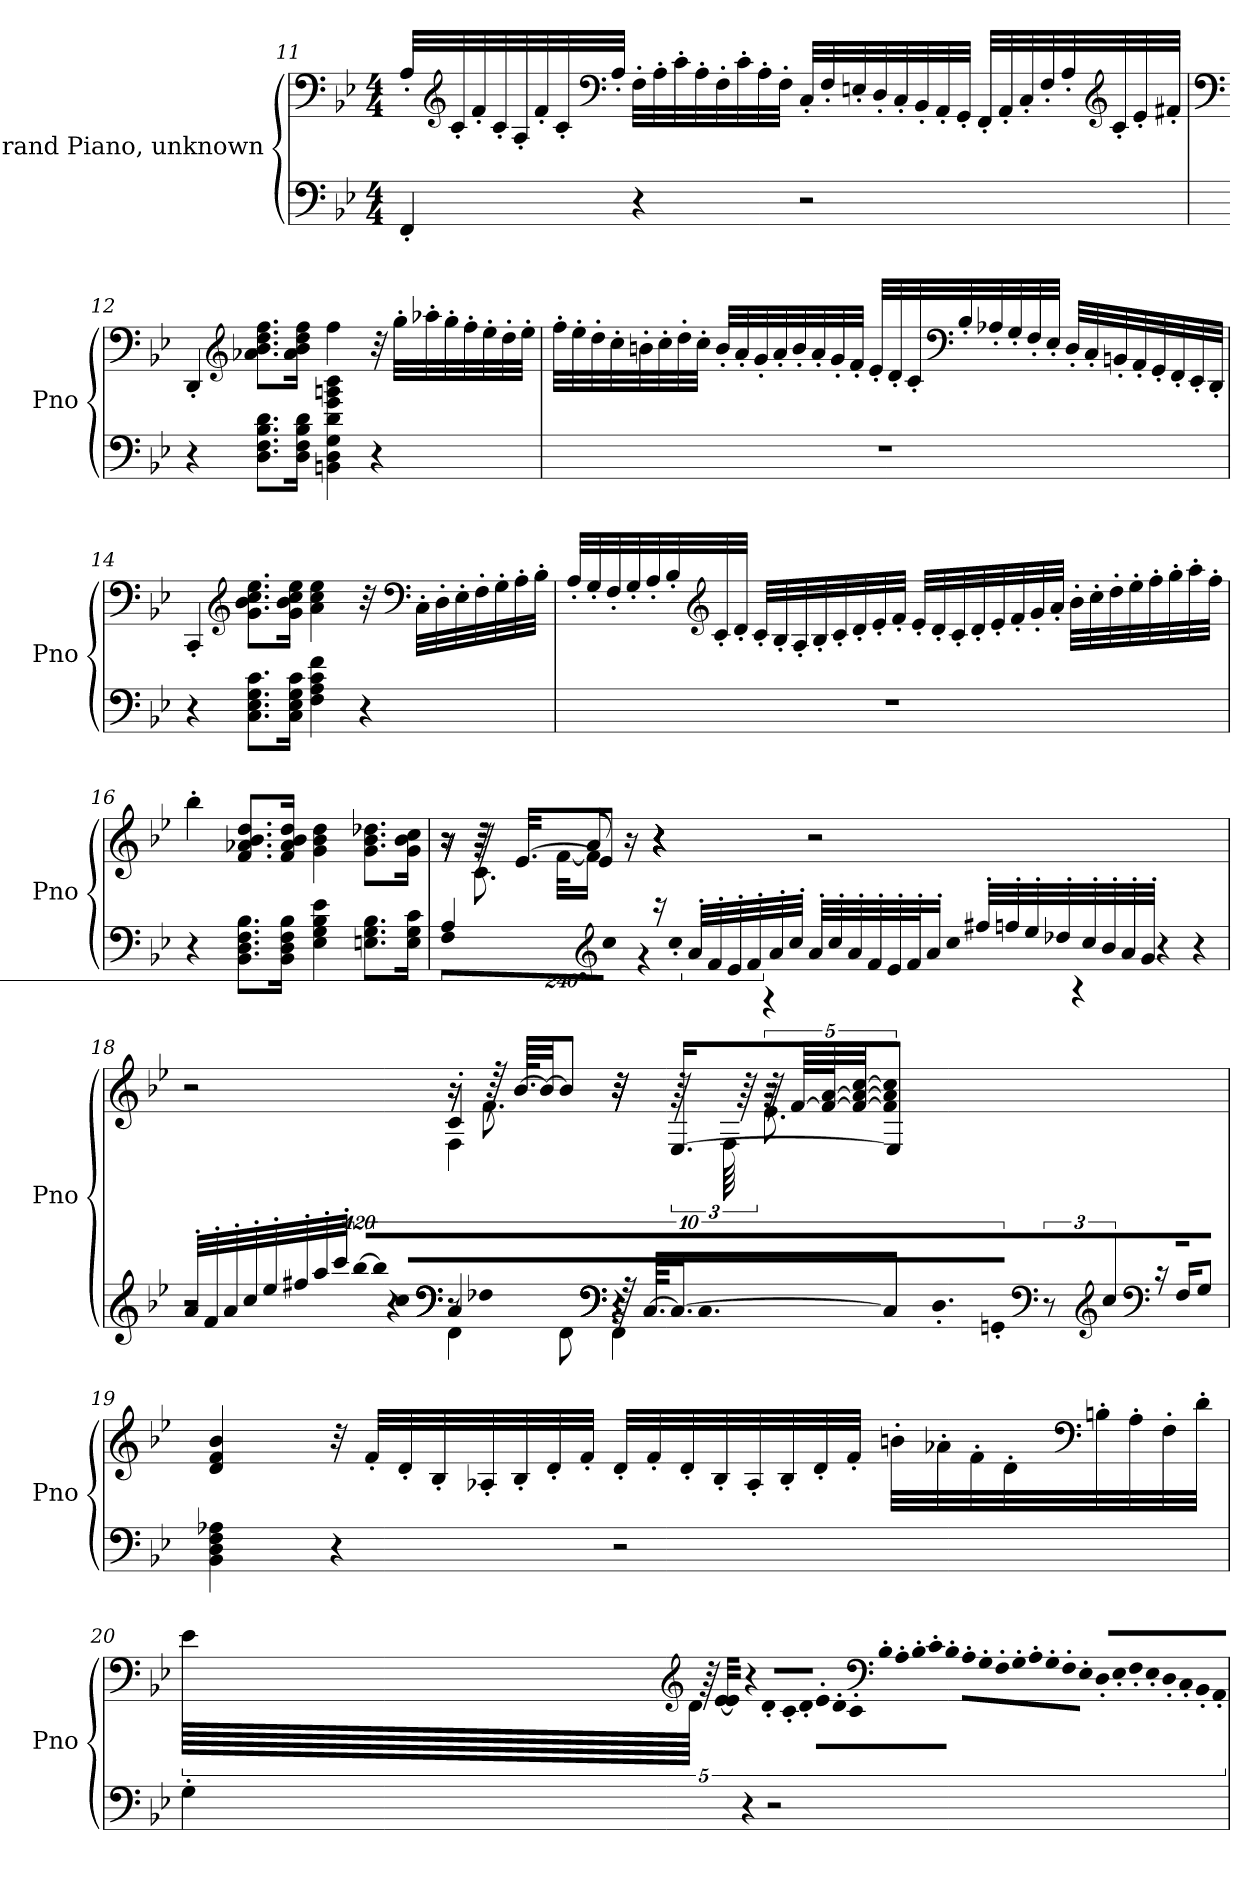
**kern	**kern
*part1	*part1
*staff2	*staff1
*I"Grand Piano, unknown	*
*I'Pno	*
!!LO:LB:g=z
*clefF4	*clefF4
*k[b-e-]	*k[b-e-]
*M4/4	*M4/4
=11	=11
4FF'/	32A'/LLL
*	*clefG2
.	32c'/
.	32f'/
.	32c'/
.	32A'/
.	32f'/
.	32c'/
*	*clefF4
.	32A'/JJJ
4r	32F'\LLL
.	32A'\
.	32c'\
.	32A'\
.	32F'\
.	32c'\
.	32A'\
.	32F'\JJJ
2r	32C'/LLL
.	32F'/
.	32En'/
.	32D'/
.	32C'/
.	32BB-'/
.	32AA'/
.	32GG'/JJJ
.	32FF'/LLL
.	32AA'/
.	32C'/
.	32F'/
.	32A'/
*	*clefG2
.	32c'/
.	32e-'/
.	32f#X'/JJJ
!!LO:LB:g=z
=12	=12
*	*clefF4
4r	4DD'/
*	*clefG2
8.D\ 8.F\ 8.B-\ 8.d\L	8.a-X\ 8.b-\ 8.dd\ 8.ff\L
16D\ 16F\ 16B-\ 16d\Jk	16a-\ 16b-\ 16dd\ 16ff\Jk
4BBn\ 4D\ 4G\ 4d\ 4g\ 4bn\ 4dd\	4ff\
4r	32r
.	32gg'\LLL
.	32aa-X'\
.	32gg'\
.	32ff'\
.	32ee-'\
.	32dd'\
.	32ee-'\JJJ
!!LO:LB:g=z
=13	=13
1r	32ff'\LLL
.	32ee-'\
.	32dd'\
.	32cc'\
.	32bn'\
.	32cc'\
.	32dd'\
.	32cc'\JJJ
.	32b'/LLL
.	32a'/
.	32g'/
.	32a'/
.	32b'/
.	32a'/
.	32g'/
.	32f'/JJJ
.	32e-'/LLL
.	32d'/
.	32c'/
*	*clefF4
.	32B-'/
.	32A-X'/
.	32G'/
.	32F'/
.	32E-'/JJJ
.	32D'/LLL
.	32C'/
.	32BBn'/
.	32AA'/
.	32GG'/
.	32FF'/
.	32EE-'/
.	32DD'/JJJ
!!LO:PB:g=z
=14	=14
4r	4CC'/
*	*clefG2
8.C\ 8.E-\ 8.G\ 8.c\L	8.g\ 8.b-\ 8.cc\ 8.ee-\L
16C\ 16E-\ 16G\ 16c\Jk	16g\ 16b-\ 16cc\ 16ee-\Jk
4F\ 4A\ 4c\ 4f\	4a\ 4cc\ 4ee-\
4r	32r
*	*clefF4
.	32C'\LLL
.	32D'\
.	32E-'\
.	32F'\
.	32G'\
.	32A'\
.	32B-'\JJJ
!!LO:LB:g=z
=15	=15
1r	32A'/LLL
.	32G'/
.	32F'/
.	32G'/
.	32A'/
.	32B-'/
*	*clefG2
.	32c'/
.	32d'/JJJ
.	32c'/LLL
.	32B-'/
.	32A'/
.	32B-'/
.	32c'/
.	32d'/
.	32e-'/
.	32f'/JJJ
.	32e-'/LLL
.	32d'/
.	32c'/
.	32d'/
.	32e-'/
.	32f'/
.	32g'/
.	32a'/JJJ
.	32b-'\LLL
.	32cc'\
.	32dd'\
.	32ee-'\
.	32ff'\
.	32gg'\
.	32aa'\
.	32ff'\JJJ
=16	=16
4r	4bb-'\
8.BB-\ 8.D\ 8.F\ 8.B-\L	8.f/ 8.a-X/ 8.b-/ 8.dd/L
16BB-\ 16D\ 16F\ 16B-\Jk	16f/ 16a-/ 16b-/ 16dd/Jk
4E-\ 4G\ 4B-\ 4e-\	4g\ 4b-\ 4dd\
8.En\ 8.G\ 8.B-\L	8.g\ 8.b-\ 8.dd-X\L
16E\ 16G\ 16c\Jk	16g\ 16b-\ 16cc\Jk
!!LO:LB:g=z
=17	=17
*^	*
!	!LO:N:vis=8	!
*	*	*^
*	*	*	*^
*	*	*	*	*^
4A/	960%137F\L	8r	16r	16r	16r
.	.	.	32r	64r	8.c\
.	.	.	.	[32.e-/KKL	.
.	.	.	[32f\KLL	.	.
.	.	8a/	16f\JJ]	8e-/J]	.
*clefG2	*	*	*	*	*
!	!LO:N:vis=16	!	!	!	!
.	1920%137cc\Jk	.	.	.	.
.	.	.	16r	.	.
!	!LO:N:vis=16	!	!	!	!
.	1920%137r	.	.	.	.
16r	.	4r	4r	4r	4r
!	!LO:N:vis=8	!	!	!	!
.	960%137cc'\	.	.	.	.
32a'/LLL	.	.	.	.	.
32f'/	.	.	.	.	.
32e-'/	.	.	.	.	.
32f'/	.	.	.	.	.
!	!LO:N:vis=4	!	!	!	!
.	640%183r	.	.	.	.
32a'/	.	.	.	.	.
32cc'/JJJ	.	.	.	.	.
32a'/LLL	.	2r	2r	2r	2r
32cc'/	.	.	.	.	.
32a'/	.	.	.	.	.
32f'/	.	.	.	.	.
32e-'/	.	.	.	.	.
32f'/J	.	.	.	.	.
16a'/JJ	.	.	.	.	.
!	!LO:N:vis=32	!	!	!	!
.	640%23cc\	.	.	.	.
!	!LO:N:vis=32	!	!	!	!
32ff#X'/LLL	640%23r	.	.	.	.
32ffn'/	.	.	.	.	.
!	!LO:N:vis=16	!	!	!	!
.	1920%137r	.	.	.	.
32ee-'/	.	.	.	.	.
32dd-X'/	.	.	.	.	.
!	!LO:N:vis=8	!	!	!	!
.	960%137r	.	.	.	.
32cc'/	.	.	.	.	.
32b-'/	.	.	.	.	.
32a'/	.	.	.	.	.
32g'/JJJ	.	.	.	.	.
!!LO:LB:g=z	!!	!!	!!
=18	=18	=18	=18	=18	=18
*^	*^	*	*	*	*
32a'/LLL	2r	2r	2r	2r	2r	2r	2r
32f'/	.	.	.	.	.	.	.
32a'/	.	.	.	.	.	.	.
32cc'/	.	.	.	.	.	.	.
32ee-'/	.	.	.	.	.	.	.
32ff#X'/	.	.	.	.	.	.	.
32aa'/	.	.	.	.	.	.	.
32ccc'/JJJ	.	.	.	.	.	.	.
!LO:N:vis=16	!	!	!	!	!	!	!
[1920%107bb-/LL	.	.	.	.	.	.	.
!LO:N:vis=64	!	!	!	!	!	!	!
640%9bb-/JJkk]	.	.	.	.	.	.	.
!LO:N:vis=64	!	!	!	!	!	!	!
640%9r	.	.	.	.	.	.	.
!LO:N:vis=32	!	!	!	!	!	!	!
1920%53cc/LLL	.	.	.	.	.	.	.
!LO:N:vis=32	!	!	!	!	!	!	!
1920%53dd-X/	.	.	.	.	.	.	.
36.a/	.	.	.	.	.	.	.
36.b-'/	.	.	.	.	.	.	.
!LO:N:vis=32	!	!	!	!	!	!	!
1920%53en'/JJJ	.	.	.	.	.	.	.
*clefF4	*	*	*	*	*	*	*
12r	8r	4C/	4FF\	16r	16r	4c'/	4F\
.	.	.	.	128r	8.f\	.	.
.	.	.	.	[64.b-/KLLL	.	.	.
*clefG2	*	*	*	*	*	*	*
6cc/	.	.	.	.	.	.	.
.	.	.	.	32b-/JJ_	.	.	.
.	8d\	.	.	8b-/J]	.	.	.
*clefF4	*	*	*	*	*	*	*
16r	4r	128r	4FF\	16r	16r	32r	32r
.	.	[64.C/KKLL	.	.	.	.	.
.	.	16.C/J_	.	.	.	[16.E-/KL	96r
.	.	.	.	.	.	.	96F\
.	.	.	.	.	.	.	96r
16F/KL	.	.	.	80r	8.e-\	.	16r
.	.	.	.	[80f/LLLL	.	.	.
.	.	.	.	80f/_ [80a/J	.	.	.
.	.	.	.	40f/_ 40a/_ [40cc/JJ	.	.	.
8G/J	.	8C/J]	.	8f/] 8a/] 8cc/]J	.	8E-/J]	8r
*v	*v	*v	*v	*	*	*	*
*	*v	*v	*v	*v
!!LO:LB:g=z
=19	=19
4BB-\ 4D\ 4F\ 4A-X\	4d/ 4f/ 4b-/
4r	32r
.	32f'/LLL
.	32d'/
.	32B-'/
.	32A-X'/
.	32B-'/
.	32d'/
.	32f'/JJJ
2r	32d'/LLL
.	32f'/
.	32d'/
.	32B-'/
.	32A-'/
.	32B-'/
.	32d'/
.	32f'/JJJ
.	32bn'\LLL
.	32a-X'\
.	32f'\
.	32d'\
*	*clefF4
.	32Bn'\
.	32A-'\
.	32F'\
.	32d'\JJJ
!!LO:PB:g=z
=20	=20
4G'\	80e-\LLLL
*	*clefG2
.	80d\JJJJ
.	80r
.	[40e-/KLL
.	16e-/JJ]
.	32r
.	32d'/LLL
.	32c'/
.	32d'/JJJ
4r	32e-'\LLL
.	32d'\
.	32c'\
*	*clefF4
.	32B-'\
.	32A'\
.	32B-'\
.	32c'\
.	32B-'\JJJ
2r	32A'\LLL
.	32G'\
.	32F'\
.	32G'\
.	32A'\
.	32G'\
.	32F'\
.	32E-'\JJJ
.	32D'/LLL
.	32E-'/
.	32F'/
.	32E-'/
.	32D'/
.	32C'/
.	32BB-'/
.	32AA'/JJJ
=	=
*-	*-
